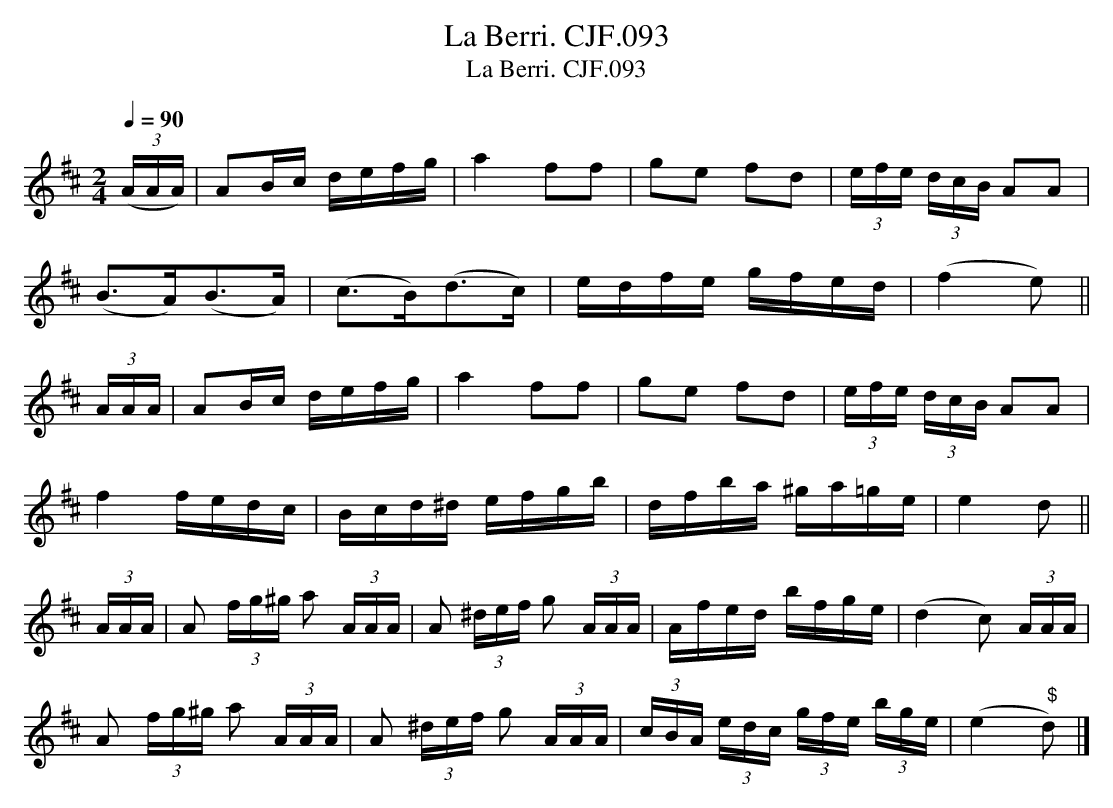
X:1
T:Berri. CJF.093, La
T:La Berri. CJF.093
M:2/4
L:1/16
Q:1/4=90
K:D
((3AAA)|\
A2Bc defg|a4 f2f2|g2e2 f2d2|(3efe (3dcB A2A2|
(B3A)(B3A)|(c3B)(d3c)|edfe gfed|(f4e2)h||
(3AAA|A2Bc defg|a4 f2f2|g2e2 f2d2|\
(3efe (3dcB A2A2|
f4 fedc|Bcd^d efgb|dfba ^ga=ge|e4 d2||
(3AAA|A2 (3fg^g a2 (3AAA|\
A2 (3^def g2 (3AAA|Afed bfge|(d4c2) (3AAA|
A2 (3fg^g a2 (3AAA|A2 (3^def g2 (3AAA|\
(3cBA (3edc (3gfe (3bge|(e4" $"d2)|]
